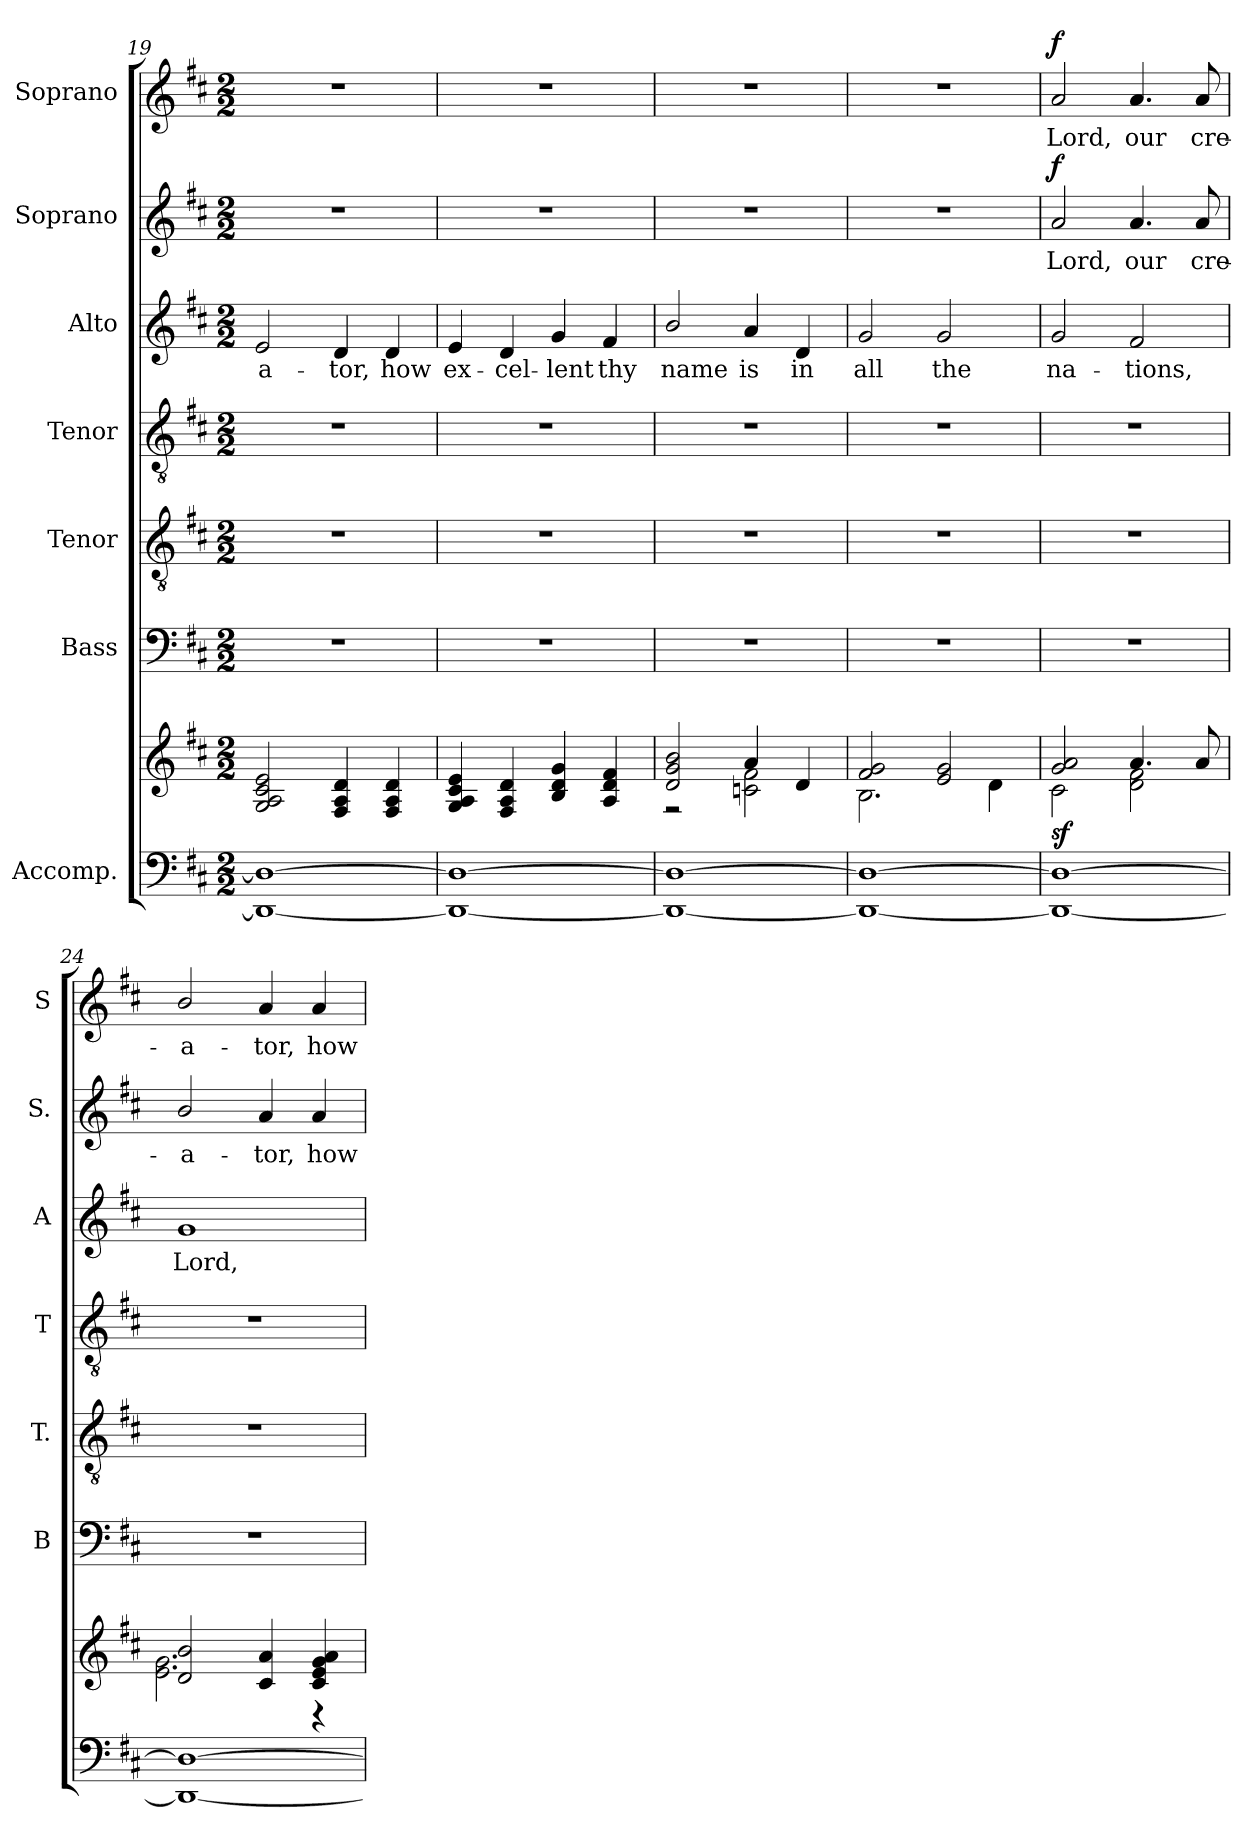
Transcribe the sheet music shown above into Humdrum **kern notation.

**kern	**kern	**dynam	**kern	**kern	**kern	**kern	**text	**kern	**text	**dynam	**kern	**text	**dynam
*part7	*part7	*part7	*part6	*part5	*part4	*part3	*part3	*part2	*part2	*part2	*part1	*part1	*part1
*staff8	*staff7	*staff7/8	*staff6	*staff5	*staff4	*staff3	*staff3	*staff2	*staff2	*staff2	*staff1	*staff1	*staff1
*I"Accomp.	*	*	*I"Bass	*I"Tenor	*I"Tenor	*I"Alto	*	*I"Soprano	*	*	*I"Soprano	*	*
*	*	*	*I'B	*I'T.	*I'T	*I'A	*	*I'S.	*	*	*I'S	*	*
*clefF4	*clefG2	*	*clefF4	*clefGv2	*clefGv2	*clefG2	*	*clefG2	*	*	*clefG2	*	*
*k[f#c#]	*k[f#c#]	*	*k[f#c#]	*k[f#c#]	*k[f#c#]	*k[f#c#]	*	*k[f#c#]	*	*	*k[f#c#]	*	*
*D:	*D:	*	*D:	*D:	*D:	*D:	*	*D:	*	*	*D:	*	*
*M2/2	*M2/2	*	*M2/2	*M2/2	*M2/2	*M2/2	*	*M2/2	*	*	*M2/2	*	*
=19	=19	=19	=19	=19	=19	=19	=19	=19	=19	=19	=19	=19	=19
!	!	!	!	!	!	!	!LO:LY:b	!	!	!	!	!	!
1DD_ 1D_	2G/ 2A/ 2c#/ 2e/	.	1r	1r	1r	2e/	-a-	1r	.	.	1r	.	.
!	!	!	!	!	!	!	!LO:LY:b	!	!	!	!	!	!
.	4F#/ 4A/ 4d/	.	.	.	.	4d/	-tor,	.	.	.	.	.	.
!	!	!	!	!	!	!	!LO:LY:b	!	!	!	!	!	!
.	4F#/ 4A/ 4d/	.	.	.	.	4d/	how	.	.	.	.	.	.
=20	=20	=20	=20	=20	=20	=20	=20	=20	=20	=20	=20	=20	=20
!	!	!	!	!	!	!	!LO:LY:b	!	!	!	!	!	!
1DD_ 1D_	4G/ 4A/ 4c#/ 4e/	.	1r	1r	1r	4e/	ex-	1r	.	.	1r	.	.
!	!	!	!	!	!	!	!LO:LY:b	!	!	!	!	!	!
.	4F#/ 4A/ 4d/	.	.	.	.	4d/	-cel-	.	.	.	.	.	.
!	!	!	!	!	!	!	!LO:LY:b	!	!	!	!	!	!
.	4B/ 4d/ 4g/	.	.	.	.	4g/	-lent	.	.	.	.	.	.
!	!	!	!	!	!	!	!LO:LY:b	!	!	!	!	!	!
.	4A/ 4d/ 4f#/	.	.	.	.	4f#/	thy	.	.	.	.	.	.
!!LO:PB:g=z
=21	=21	=21	=21	=21	=21	=21	=21	=21	=21	=21	=21	=21	=21
*	*^	*	*	*	*	*	*	*	*	*	*	*	*
!	!	!	!	!	!	!	!	!LO:LY:b	!	!	!	!	!	!
1DD_ 1D_	2d/ 2g/ 2b/	2r	.	1r	1r	1r	2b/	name	1r	.	.	1r	.	.
!	!	!	!	!	!	!	!	!LO:LY:b	!	!	!	!	!	!
.	4a/	2cn\ 2f#\	.	.	.	.	4a/	is	.	.	.	.	.	.
!	!	!	!	!	!	!	!	!LO:LY:b	!	!	!	!	!	!
.	4d/	.	.	.	.	.	4d/	in	.	.	.	.	.	.
=22	=22	=22	=22	=22	=22	=22	=22	=22	=22	=22	=22	=22	=22	=22
!	!	!	!	!	!	!	!	!LO:LY:b	!	!	!	!	!	!
1DD_ 1D_	2f#/ 2g/	2.B\	.	1r	1r	1r	2g/	all	1r	.	.	1r	.	.
!	!	!	!	!	!	!	!	!LO:LY:b	!	!	!	!	!	!
.	2e/ 2g/	.	.	.	.	.	2g/	the	.	.	.	.	.	.
.	.	4d\	.	.	.	.	.	.	.	.	.	.	.	.
=23	=23	=23	=23	=23	=23	=23	=23	=23	=23	=23	=23	=23	=23	=23
!	!	!	!LO:DY:b	!	!	!	!	!LO:LY:b	!	!LO:LY:b	!LO:DY:b	!	!LO:LY:b	!LO:DY:b
1DD_ 1D_	2g/ 2a/	2c#\	sf	1r	1r	1r	2g/	na-	2a/	Lord,	f	2a/	Lord,	f
!	!	!	!	!	!	!	!	!LO:LY:b	!	!LO:LY:b	!	!	!LO:LY:b	!
.	4.a/	2d\ 2f#\	.	.	.	.	2f#/	-tions,	4.a/	our	.	4.a/	our	.
!	!	!	!	!	!	!	!	!	!	!LO:LY:b	!	!	!LO:LY:b	!
.	8a/	.	.	.	.	.	.	.	8a/	cre-	.	8a/	cre-	.
=24	=24	=24	=24	=24	=24	=24	=24	=24	=24	=24	=24	=24	=24	=24
!	!	!	!	!	!	!	!	!LO:LY:b	!	!LO:LY:b	!	!	!LO:LY:b	!
1DD_ 1D_	2d/ 2b/	2.e\ 2.g\	.	1r	1r	1r	1g	Lord,	2b/	-a-	.	2b/	-a-	.
!	!	!	!	!	!	!	!	!	!	!LO:LY:b	!	!	!LO:LY:b	!
.	4c#/ 4a/	.	.	.	.	.	.	.	4a/	-tor,	.	4a/	-tor,	.
!	!	!	!	!	!	!	!	!	!	!LO:LY:b	!	!	!LO:LY:b	!
.	4c#/ 4e/ 4g/ 4a/	4r	.	.	.	.	.	.	4a/	how	.	4a/	how	.
*	*v	*v	*	*	*	*	*	*	*	*	*	*	*	*
=	=	=	=	=	=	=	=	=	=	=	=	=	=
*-	*-	*-	*-	*-	*-	*-	*-	*-	*-	*-	*-	*-	*-
